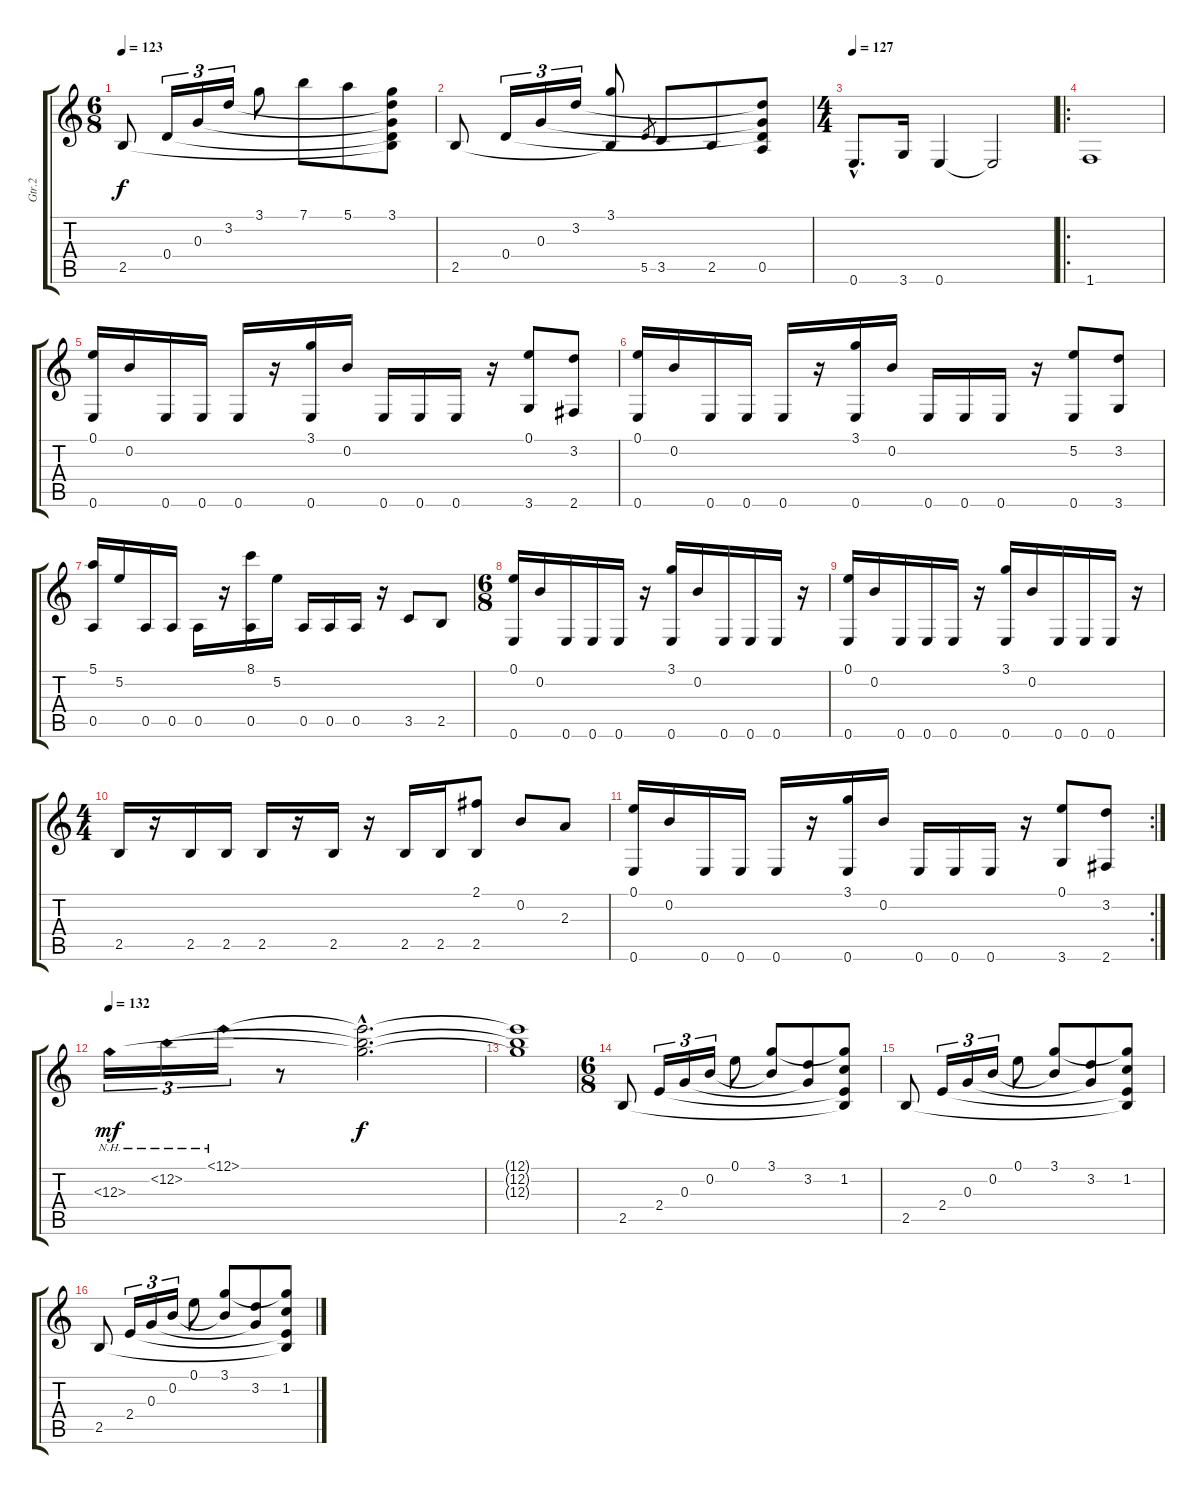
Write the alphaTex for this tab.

\track ("Gtr.2" "Gtr.2") {instrument acousticguitarnylon}
\staff {score tabs}
\tuning (E4 B3 G3 D3 A2 E2) {hide}
\ts (6 8)
\tempo 123
\clef g2
\ks c
2.5.8{dy f} 0.4.16{tu (3 2)} 0.3.16{tu (3 2)} 3.2.16{tu (3 2)} 3.1.8 7.1.8 5.1.8 (3.1 3.2{t} 0.3{t} 0.4{t} 2.5{t}).8 |
2.5.8 0.4.16{tu (3 2)} 0.3.16{tu (3 2)} 3.2.16{tu (3 2)} (3.1 2.5{t}).8 5.5.8{gr} 3.5.8 2.5.8 (3.2{t} 0.3{t} 0.4{t} 0.5).8 |
\ts (4 4)
\tempo 127
0.6{hac}.8{d} 3.6.16 0.6.4 0.6{t}.2 |
\ro
1.6.1 |
(0.1 0.6).16 0.2.16 0.6.16 0.6.16 0.6.16 r.16 (3.1 0.6).16 0.2.16 0.6.16 0.6.16 0.6.16 r.16 (0.1 3.6).8 (3.2 2.6).8 |
(0.1 0.6).16 0.2.16 0.6.16 0.6.16 0.6.16 r.16 (3.1 0.6).16 0.2.16 0.6.16 0.6.16 0.6.16 r.16 (5.2 0.6).8 (3.2 3.6).8 |
(5.1 0.5).16 5.2.16 0.5.16 0.5.16 0.5.16 r.16 (8.1 0.5).16 5.2.16 0.5.16 0.5.16 0.5.16 r.16 3.5.8 2.5.8 |
\ts (6 8)
(0.1 0.6).16 0.2.16 0.6.16 0.6.16 0.6.16 r.16 (3.1 0.6).16 0.2.16 0.6.16 0.6.16 0.6.16 r.16 |
(0.1 0.6).16 0.2.16 0.6.16 0.6.16 0.6.16 r.16 (3.1 0.6).16 0.2.16 0.6.16 0.6.16 0.6.16 r.16 |
\ts (4 4)
2.5.16 r.16 2.5.16 2.5.16 2.5.16 r.16 2.5.16 r.16 2.5.16 2.5.16 (2.1 2.5).8 0.2.8 2.3.8 |
\rc 2
(0.1 0.6).16 0.2.16 0.6.16 0.6.16 0.6.16 r.16 (3.1 0.6).16 0.2.16 0.6.16 0.6.16 0.6.16 r.16 (0.1 3.6).8 (3.2 2.6).8 |
\tempo 132
12.3{nh}.16{tu (3 2) dy mf} 12.2{nh}.16{tu (3 2)} 12.1{nh}.16{tu (3 2)} r.8 (12.1{hac t} 12.2{hac t} 12.3{hac t}).2{d dy f} |
(12.1{t} 12.2{t} 12.3{t}).1 |
\ts (6 8)
2.5.8 2.4.16{tu (3 2)} 0.3.16{tu (3 2)} 0.2.16{tu (3 2)} 0.1.8 (3.1 0.2{t}).8 (3.2 0.3{t}).8 (3.1{t} 1.2 2.4{t} 2.5{t}).8 |
2.5.8 2.4.16{tu (3 2)} 0.3.16{tu (3 2)} 0.2.16{tu (3 2)} 0.1.8 (3.1 0.2{t}).8 (3.2 0.3{t}).8 (3.1{t} 1.2 2.4{t} 2.5{t}).8 |
2.5.8 2.4.16{tu (3 2)} 0.3.16{tu (3 2)} 0.2.16{tu (3 2)} 0.1.8 (3.1 0.2{t}).8 (3.2 0.3{t}).8 (3.1{t} 1.2 2.4{t} 2.5{t}).8
